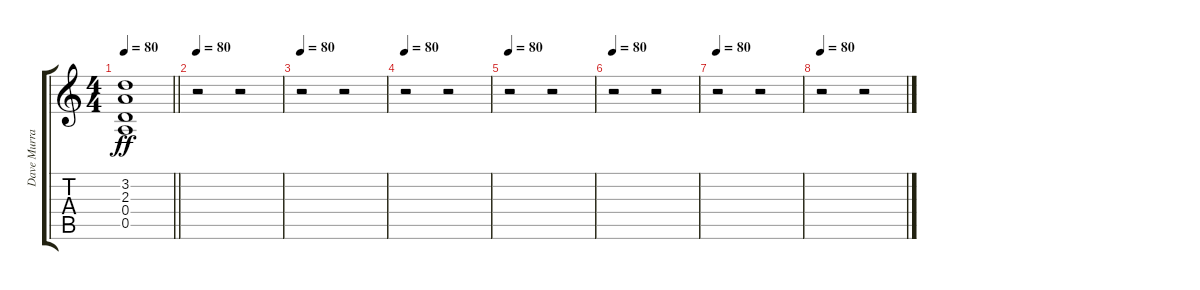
\track ("Dave Murray" "Dave Murra") {instrument distortionguitar}
\staff {score tabs}
\tuning (E4 B3 G3 D3 A2 E2) {hide}
\ts (4 4)
\tempo 80
\clef g2
\barLineRight lightlight
\ks c
(3.2 2.3 0.4 0.5).1{dy ff} |
\tempo 80
r.2 r.2 |
\tempo 80
r.2 r.2 |
\tempo 80
r.2 r.2 |
\tempo 80
r.2 r.2 |
\tempo 80
r.2 r.2 |
\tempo 80
r.2 r.2 |
\tempo 80
r.2 r.2
